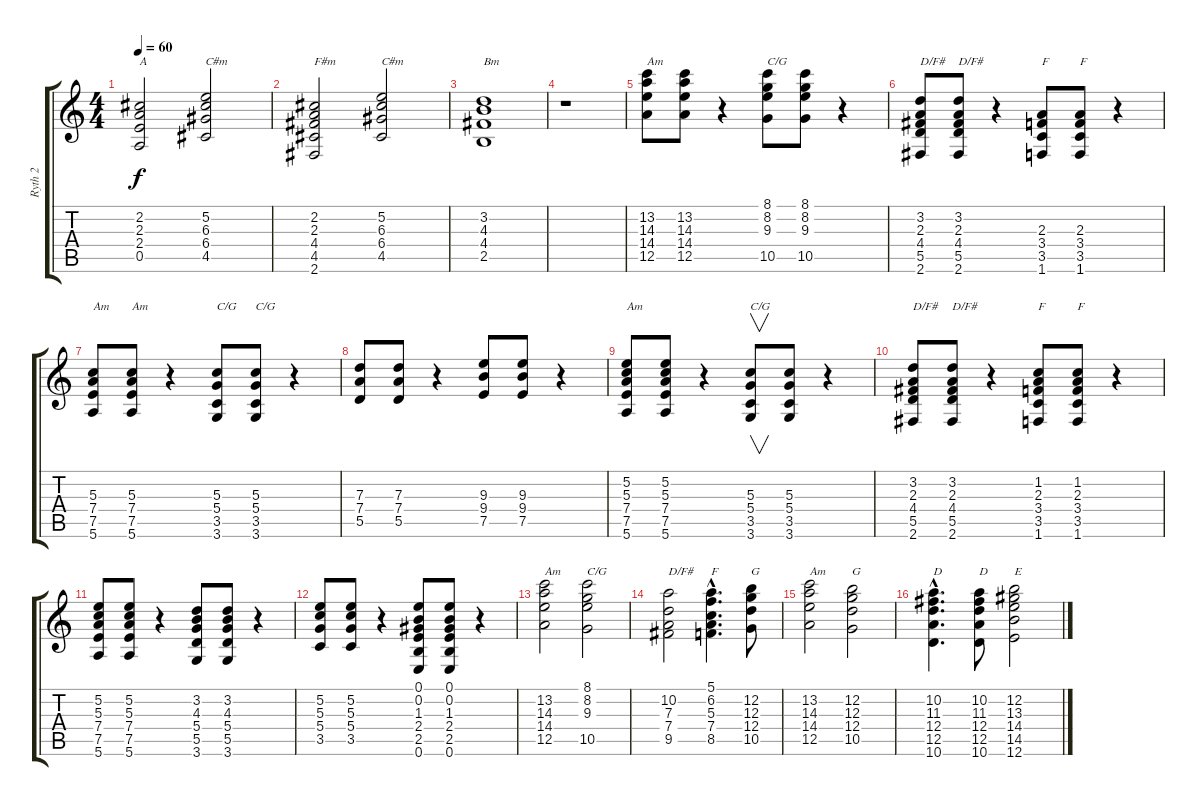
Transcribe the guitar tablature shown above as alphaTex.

\track ("Ryth 2" "Ryth 2") {instrument distortionguitar}
\staff {score tabs}
\tuning (E4 B3 G3 D3 A2 E2) {hide}
\ts (4 4)
\tempo 60
\clef g2
\ks c
(2.2 2.3 2.4 0.5).2{txt "A" dy f} (5.2 6.3 6.4 4.5).2{txt "C#m"} |
(2.2 2.3 4.4 4.5 2.6).2{txt "F#m"} (5.2 6.3 6.4 4.5).2{txt "C#m"} |
(3.2 4.3 4.4 2.5).1{txt "Bm"} |
r.1 |
(13.2 14.3 14.4 12.5).8{txt "Am"} (13.2 14.3 14.4 12.5).8 r.4 (8.1 8.2 9.3 10.5).8{txt "C/G"} (8.1 8.2 9.3 10.5).8 r.4 |
(3.2 2.3 4.4 5.5 2.6).8{txt "D/F#"} (3.2 2.3 4.4 5.5 2.6).8{txt "D/F#"} r.4 (2.3 3.4 3.5 1.6).8{txt "F"} (2.3 3.4 3.5 1.6).8{txt "F"} r.4 |
(5.3 7.4 7.5 5.6).8{txt "Am"} (5.3 7.4 7.5 5.6).8{txt "Am"} r.4 (5.3 5.4 3.5 3.6).8{txt "C/G"} (5.3 5.4 3.5 3.6).8{txt "C/G"} r.4 |
(7.3 7.4 5.5).8 (7.3 7.4 5.5).8 r.4 (9.3 9.4 7.5).8 (9.3 9.4 7.5).8 r.4 |
(5.2 5.3 7.4 7.5 5.6).8{txt "Am"} (5.2 5.3 7.4 7.5 5.6).8 r.4 (5.3 5.4 3.5 3.6).8{v txt "C/G"} (5.3 5.4 3.5 3.6).8 r.4 |
(3.2 2.3 4.4 5.5 2.6).8{txt "D/F#"} (3.2 2.3 4.4 5.5 2.6).8{txt "D/F#"} r.4 (1.2 2.3 3.4 3.5 1.6).8{txt "F"} (1.2 2.3 3.4 3.5 1.6).8{txt "F"} r.4 |
(5.2 5.3 7.4 7.5 5.6).8 (5.2 5.3 7.4 7.5 5.6).8 r.4 (3.2 4.3 5.4 5.5 3.6).8 (3.2 4.3 5.4 5.5 3.6).8 r.4 |
(5.2 5.3 5.4 3.5).8 (5.2 5.3 5.4 3.5).8 r.4 (0.1 0.2 1.3 2.4 2.5 0.6).8 (0.1 0.2 1.3 2.4 2.5 0.6).8 r.4 |
(13.2 14.3 14.4 12.5).2{txt "Am"} (8.1 8.2 9.3 10.5).2{txt "C/G"} |
(10.2 7.3 7.4 9.5).2{txt "D/F#"} (5.1{hac} 6.2{hac} 5.3{hac} 7.4{hac} 8.5{hac}).4{d txt "F"} (12.2 12.3 12.4 10.5).8{txt "G"} |
(13.2 14.3 14.4 12.5).2{txt "Am"} (12.2 12.3 12.4 10.5).2{txt "G"} |
(10.2{hac} 11.3{hac} 12.4{hac} 12.5{hac} 10.6{hac}).4{d txt "D"} (10.2 11.3 12.4 12.5 10.6).8{txt "D"} (12.2 13.3 14.4 14.5 12.6).2{txt "E"}
